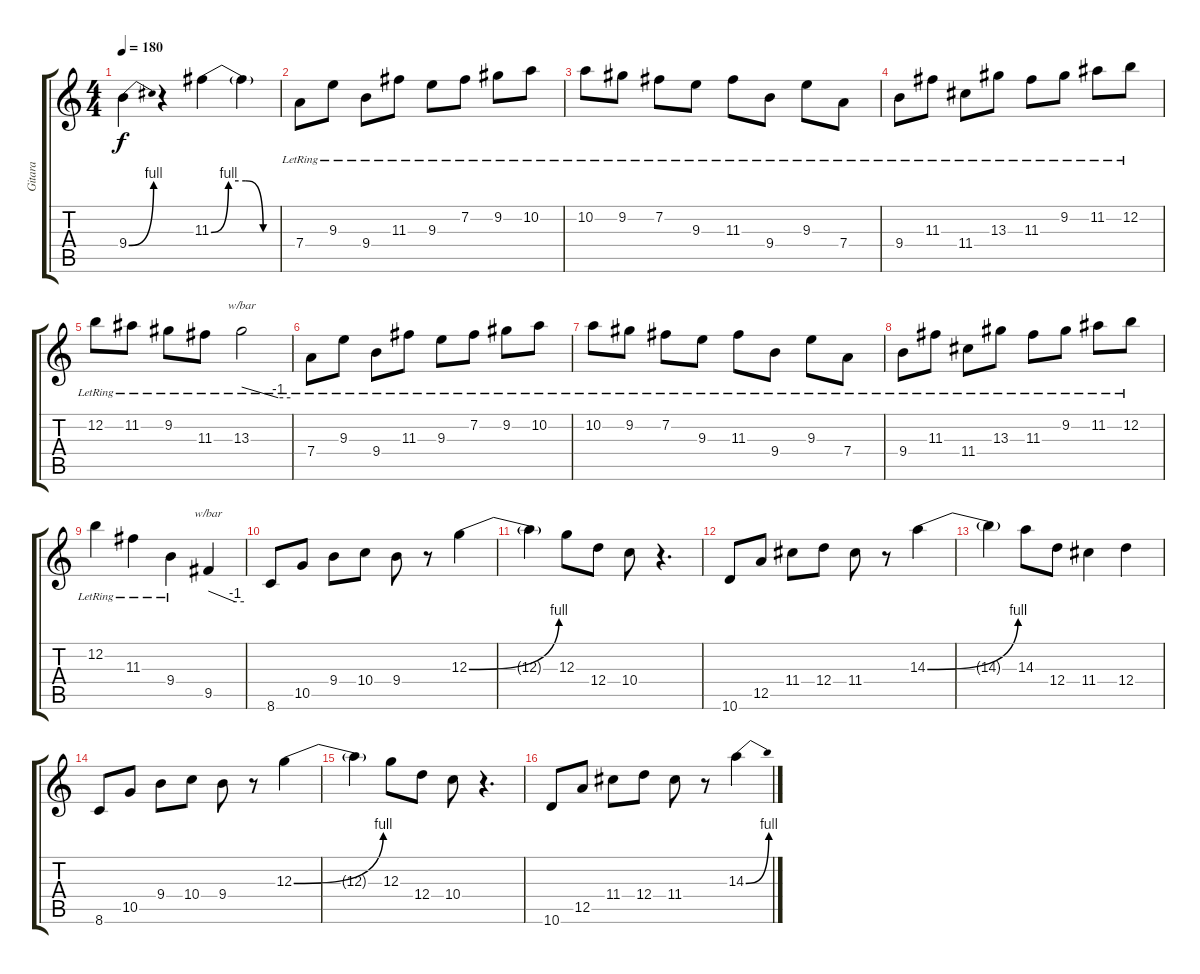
\track ("Gitara" "Gitara") {instrument distortionguitar}
\staff {score tabs}
\tuning (E4 B3 G3 D3 A2 E2) {hide}
\ts (4 4)
\tempo 180
\clef g2
\ks c
9.4{be (bend 0 0 60 4)}.4{dy f} r.4 11.3{be (custom 0 0 15 4 30 4 45 0 60 0)}.4 11.3{t}.4 |
7.4{lr}.8 9.3{lr}.8 9.4{lr}.8 11.3{lr}.8 9.3{lr}.8 7.2{lr}.8 9.2{lr}.8 10.2{lr}.8 |
10.2{lr}.8 9.2{lr}.8 7.2{lr}.8 9.3{lr}.8 11.3{lr}.8 9.4{lr}.8 9.3{lr}.8 7.4{lr}.8 |
9.4{lr}.8 11.3{lr}.8 11.4{lr}.8 13.3{lr}.8 11.3{lr}.8 9.2{lr}.8 11.2{lr}.8 12.2{lr}.8 |
12.2{lr}.8 11.2{lr}.8 9.2{lr}.8 11.3{lr}.8 13.3{lr}.2{tbe (custom default 0 0 45 -4 60 -4)} |
7.4{lr}.8 9.3{lr}.8 9.4{lr}.8 11.3{lr}.8 9.3{lr}.8 7.2{lr}.8 9.2{lr}.8 10.2{lr}.8 |
10.2{lr}.8 9.2{lr}.8 7.2{lr}.8 9.3{lr}.8 11.3{lr}.8 9.4{lr}.8 9.3{lr}.8 7.4{lr}.8 |
9.4{lr}.8 11.3{lr}.8 11.4{lr}.8 13.3{lr}.8 11.3{lr}.8 9.2{lr}.8 11.2{lr}.8 12.2{lr}.8 |
12.2{lr}.4 11.3{lr}.4 9.4{lr}.4 9.5.4{tbe (custom default 0 0 45 -4 60 -4)} |
8.6.8 10.5.8 9.4.8 10.4.8 9.4.8 r.8 12.3{be (bend 0 0 60 4)}.4 |
12.3{t}.4 12.3.8 12.4.8 10.4.8 r.4{d} |
10.6.8 12.5.8 11.4.8 12.4.8 11.4.8 r.8 14.3{be (bend 0 0 60 4)}.4 |
14.3{t}.4 14.3.8 12.4.8 11.4.4 12.4.4 |
8.6.8 10.5.8 9.4.8 10.4.8 9.4.8 r.8 12.3{be (bend 0 0 60 4)}.4 |
12.3{t}.4 12.3.8 12.4.8 10.4.8 r.4{d} |
10.6.8 12.5.8 11.4.8 12.4.8 11.4.8 r.8 14.3{be (bend 0 0 60 4)}.4
